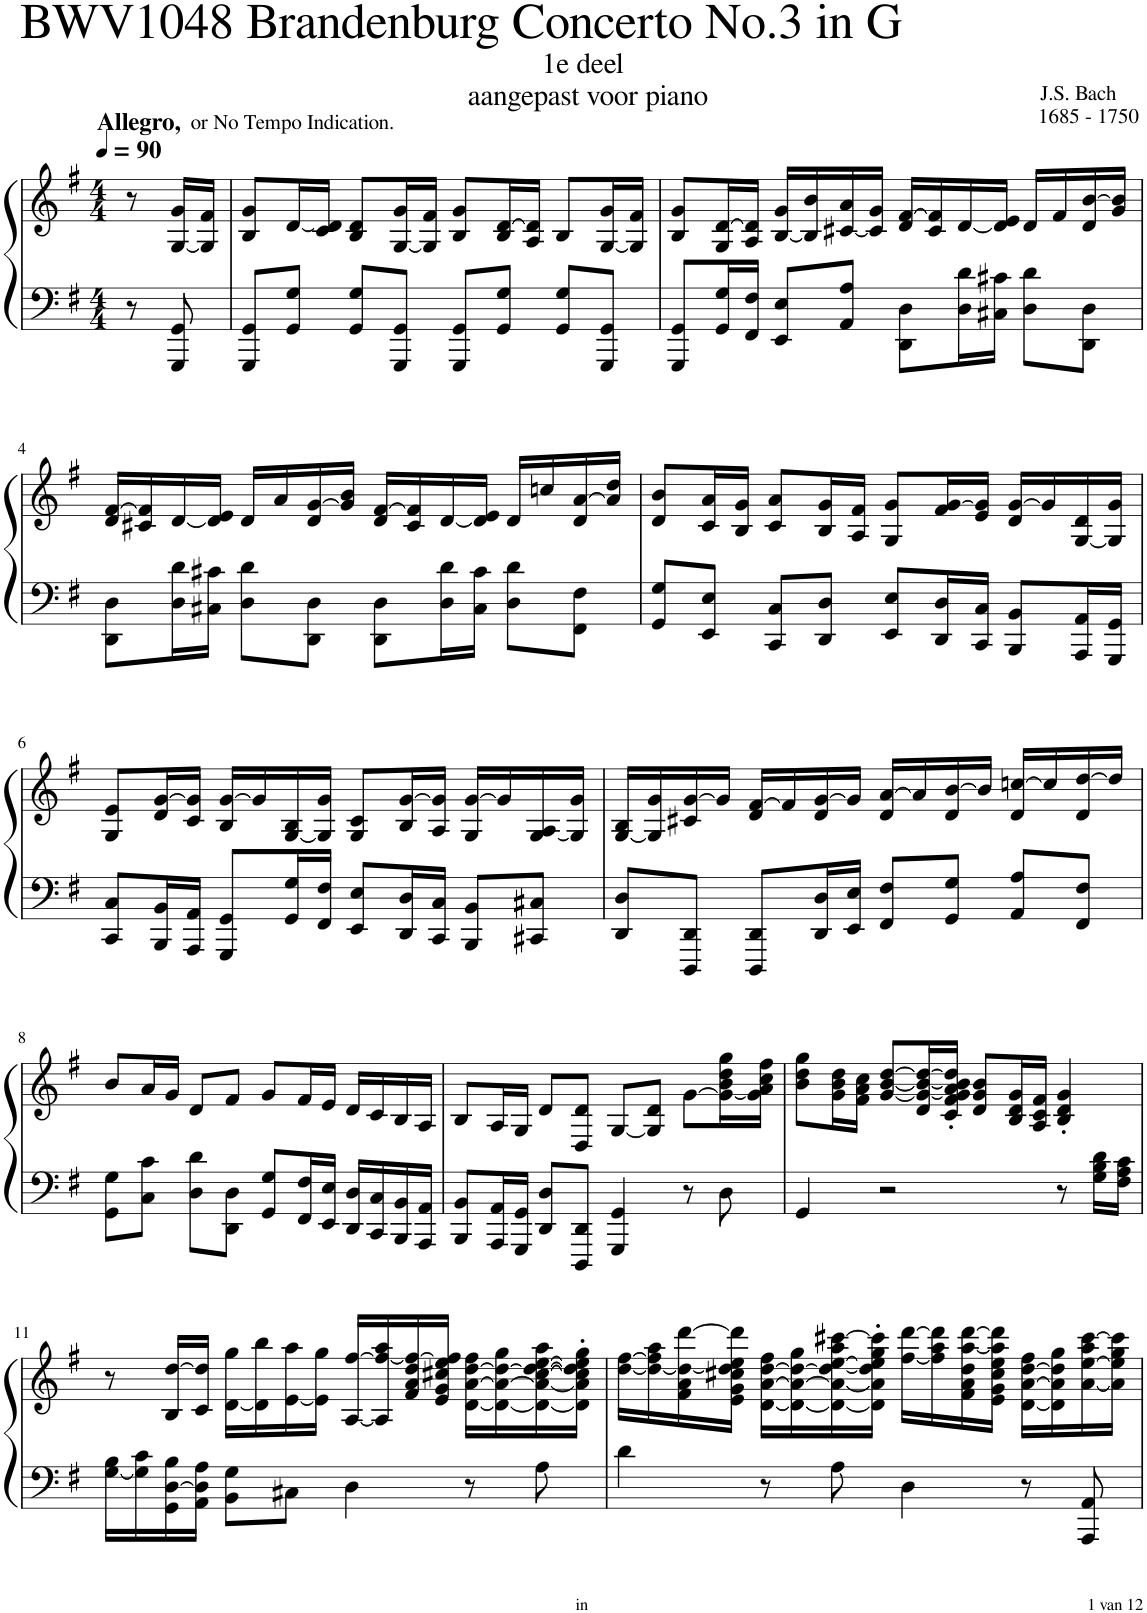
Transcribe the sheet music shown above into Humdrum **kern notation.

**kern	**kern
*part2	*part1
*staff2	*staff1
*I"Violoncello	*I"Violin
*I'Vc	*I'Vln
*clefF4	*clefG2
*k[f#]	*k[f#]
*M4/4	*M4/4
*MM90	*MM90
=1	=1
!	!LO:TX:a:B:t=Allegro,
!	!LO:TX:a:t=or No Tempo Indication.
8r	8r
8GGG/ 8GG/	[16G/ 16g/LL
.	16G/] 16f#/JJ
=2	=2
8GGG/ 8GG/L	8B/ 8g/L
8GG/ 8G/J	[16d/L
.	16c/ 16d/]JJ
8GG/ 8G/L	8B/ 8d/L
8GGG/ 8GG/J	[16G/ 16g/L
.	16G/] 16f#/JJ
8GGG/ 8GG/L	8B/ 8g/L
8GG/ 8G/J	16B/ [16d/L
.	16A/ 16d/]JJ
8GG/ 8G/L	8B/L
8GGG/ 8GG/J	[16G/ 16g/L
.	16G/] 16f#/JJ
=3	=3
8GGG/ 8GG/L	8B/ 8g/L
16GG/ 16G/L	16G/ [16d/L
16FF#/ 16F#/JJ	16A/ 16d/]JJ
8EE/ 8E/L	[16B/ 16g/LL
.	16B/] 16b/
8AA/ 8A/J	[16c#X/ 16a/
.	16c#/] 16g/JJ
8DD\ 8D\L	16d/ [16f#/LL
.	16c#/ 16f#/]
16D\ 16d\L	[16d/
16C#X\ 16c#X\JJ	16d/] 16e/JJ
8D\ 8d\L	16d/LL
.	16f#/
8DD\ 8D\J	16d/ [16b/
.	16g/ 16b/]JJ
!!LO:LB:g=z
=4	=4
8DD\ 8D\L	16d/ [16f#/LL
.	16c#X/ 16f#/]
16D\ 16d\L	[16d/
16C#X\ 16c#X\JJ	16d/] 16e/JJ
8D\ 8d\L	16d/LL
.	16a/
8DD\ 8D\J	16d/ [16g/
.	16g/] 16b/JJ
8DD\ 8D\L	16d/ [16f#/LL
.	16c#/ 16f#/]
16D\ 16d\L	[16d/
16C#\ 16c#\JJ	16d/] 16e/JJ
8D\ 8d\L	16d/LL
.	16ccn/
8FF#\ 8F#\J	16d/ [16a/
.	16a/] 16dd/JJ
=5	=5
8GG/ 8G/L	8d/ 8b/L
8EE/ 8E/J	16c/ 16a/L
.	16B/ 16g/JJ
8CC/ 8C/L	8c/ 8a/L
8DD/ 8D/J	16B/ 16g/L
.	16A/ 16f#/JJ
8EE/ 8E/L	8G/ 8g/L
16DD/ 16D/L	16f#/ [16g/L
16CC/ 16C/JJ	16e/ 16g/]JJ
8BBB/ 8BB/L	16d/ [16g/LL
.	16g/]
16AAA/ 16AA/L	[16G/ 16d/
16GGG/ 16GG/JJ	16G/] 16g/JJ
!!LO:LB:g=z
=6	=6
8CC/ 8C/L	8G/ 8e/L
16BBB/ 16BB/L	16d/ [16g/L
16AAA/ 16AA/JJ	16c/ 16g/]JJ
8GGG/ 8GG/L	16B/ [16g/LL
.	16g/]
16GG/ 16G/L	[16G/ 16B/
16FF#/ 16F#/JJ	16G/] 16g/JJ
8EE/ 8E/L	8G/ 8c/L
16DD/ 16D/L	16B/ [16g/L
16CC/ 16C/JJ	16A/ 16g/]JJ
8BBB/ 8BB/L	16G/ [16g/LL
.	16g/]
8CC#X/ 8C#X/J	[16G/ 16A/
.	16G/] 16g/JJ
=7	=7
8DD/ 8D/L	[16G/ 16B/LL
.	16G/] 16g/
8DDD/ 8DD/J	16c#X/ [16g/
.	16g/JJ]
8DDD/ 8DD/L	16d/ [16f#/LL
.	16f#/]
16DD/ 16D/L	16d/ [16g/
16EE/ 16E/JJ	16g/JJ]
8FF#/ 8F#/L	16d/ [16a/LL
.	16a/]
8GG/ 8G/J	16d/ [16b/
.	16b/JJ]
8AA/ 8A/L	16d/ [16ccn/LL
.	16cc/]
8FF#/ 8F#/J	16d/ [16dd/
.	16dd/JJ]
!!LO:LB:g=z
=8	=8
8GG\ 8G\L	8b/L
8C\ 8c\J	16a/L
.	16g/JJ
8D\ 8d\L	8d/L
8DD\ 8D\J	8f#/J
8GG/ 8G/L	8g/L
16FF#/ 16F#/L	16f#/L
16EE/ 16E/JJ	16e/JJ
16DD/ 16D/LL	16d/LL
16CC/ 16C/	16c/
16BBB/ 16BB/	16B/
16AAA/ 16AA/JJ	16A/JJ
=9	=9
8BBB/ 8BB/L	8B/L
16AAA/ 16AA/L	16A/L
16GGG/ 16GG/JJ	16G/JJ
8DD/ 8D/L	8d/L
8DDD/ 8DD/J	8D/ 8d/J
4GGG/ 4GG/	[8G/L
.	8G/] 8d/J
8r	[8g\L
8D\	16g\_ 16b\ 16dd\ 16gg\L
.	16g\] 16a\ 16cc\ 16ff#\JJ
=10	=10
4GG/	8b\ 8dd\ 8gg\L
.	16g\ 16b\ 16dd\L
.	16f#\ 16a\ 16cc\JJ
2r	[8g/ [8b/ [8dd/L
.	16d/ 16g/_ 16b/_ 16dd/_L
.	16c/' 16f#/' 16g/]' 16a/' 16b/]' 16dd/]'JJ
.	8d/ 8g/ 8b/L
.	16B/ 16d/ 16g/L
.	16A/ 16c/ 16f#/JJ
8r	4B/' 4d/' 4g/'
16G\ 16B\ 16d\LL	.
16F#\ 16A\ 16c\JJ	.
!!LO:LB:g=z
=11	=11
[16G\ 16B\LL	8r
16G\] 16c\	.
16GG\ [16D\ 16B\	16B/ [16dd/LL
16AA\ 16D\] 16A\JJ	16c/ 16dd/]JJ
8BB\ 8G\L	[16d\ 16gg\LL
.	16d\] 16bb\
8C#X\J	[16e\ 16aa\
.	16e\] 16gg\JJ
4D\	[16A/ [16ff#/LL
.	16A/] 16ff#/_ 16aa/
.	16f#/ 16a/ 16dd/ 16ff#/_
.	16e/ 16g/ 16cc#X/ 16ee/ 16ff#/]JJ
8r	[16d\ [16a\ [16dd\ 16ff#\LL
.	16d\_ 16a\_ 16dd\_ 16gg\
8A\	16d\_ 16a\_ [16cc#\ 16dd\_ [16ee\ 16aa\
.	16d\]' 16a\]' 16cc#\]' 16dd\]' 16ee\]' 16gg\'JJ
=12	=12
4d\	[16dd\ [16ff#\LL
.	16dd\_ 16ff#\] 16aa\
.	16f#\ 16a\ 16dd\_ [16ddd\
.	16e\ 16g\ 16cc#X\ 16dd\] 16ee\ 16ddd\]JJ
8r	[16d\ [16a\ [16dd\ 16ff#\LL
.	16d\_ 16a\_ 16dd\_ 16gg\
8A\	16d\_ 16a\_ 16dd\_ [16ee\ 16aa\ [16ccc#X\
.	16d\]' 16a\]' 16dd\]' 16ee\]' 16gg\' 16ccc#\]'JJ
4D\	[16ff#\ [16ddd\LL
.	16ff#\] 16aa\ 16ddd\]
.	16f#\ 16a\ 16dd\ [16aa\ [16ddd\
.	16e\ 16g\ 16cc#\ 16ee\ 16aa\] 16ddd\]JJ
8r	[16d\ [16a\ [16dd\ 16ff#\LL
.	16d\] 16a\] 16dd\] 16gg\
8AAA/ 8AA/	[16a\ [16ee\ 16aa\ [16ccc#\
.	16a\] 16ee\] 16gg\ 16ccc#\]JJ
=	=
*-	*-
